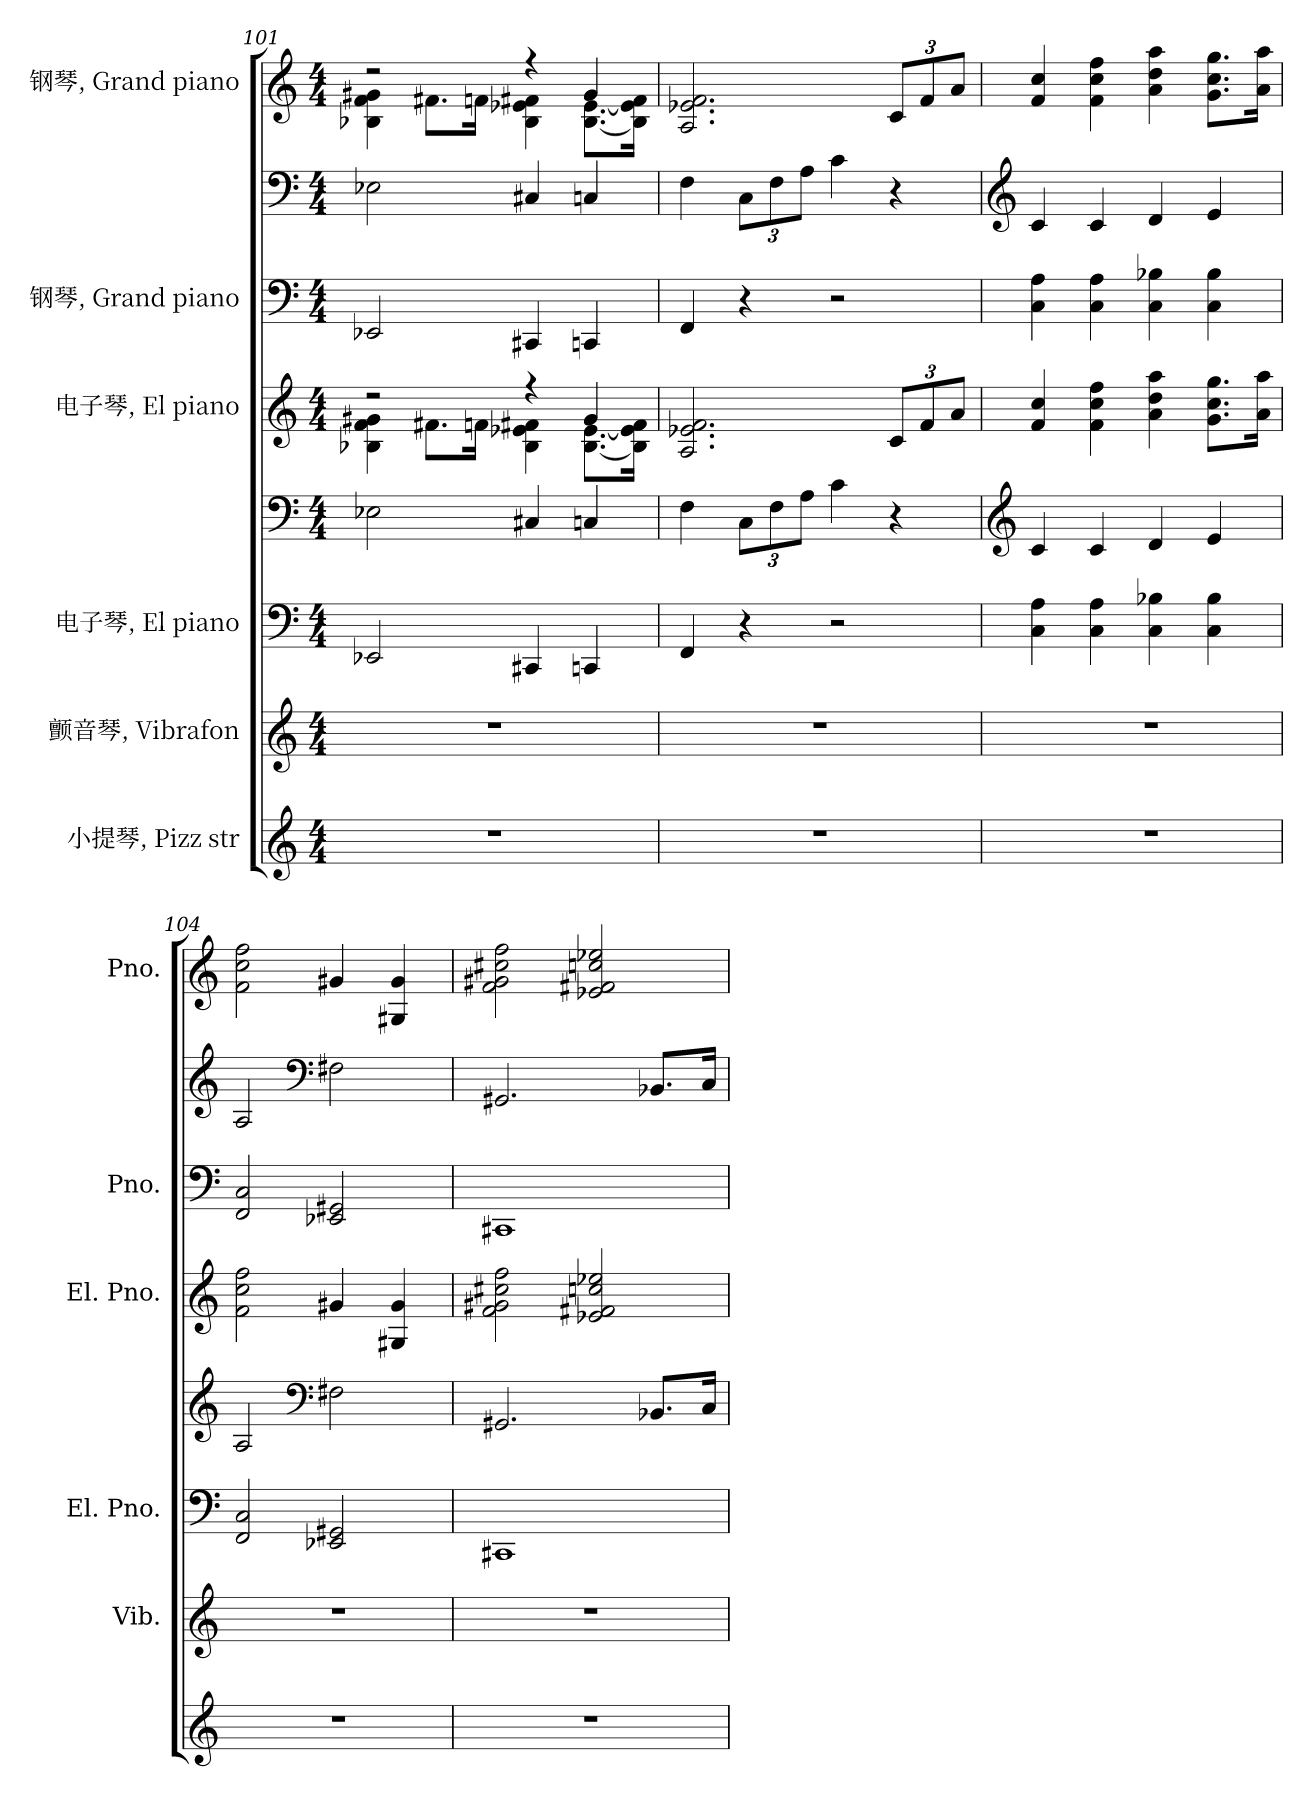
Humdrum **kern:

**kern	**kern	**kern	**kern	**kern	**kern	**kern	**kern
*part6	*part5	*part4	*part4	*part3	*part2	*part2	*part1
*staff8	*staff7	*staff6	*staff5	*staff4	*staff3	*staff2	*staff1
*I"小提琴, Pizz str	*I"颤音琴, Vibrafon	*I"电子琴, El piano	*	*I"电子琴, El piano	*I"钢琴, Grand piano	*	*I"钢琴, Grand piano
*	*I'Vib.	*I'El. Pno.	*	*I'El. Pno.	*I'Pno.	*	*I'Pno.
!!LO:PB:g=z
*clefG2	*clefG2	*clefF4	*clefF4	*clefG2	*clefF4	*clefF4	*clefG2
*k[]	*k[]	*k[]	*k[]	*k[]	*k[]	*k[]	*k[]
*M4/4	*M4/4	*M4/4	*M4/4	*M4/4	*M4/4	*M4/4	*M4/4
=101	=101	=101	=101	=101	=101	=101	=101
*	*	*	*	*^	*	*	*^
1r	1r	2EE-X/	2E-X\	2r	4B-X\ 4f\ 4g#X\	2EE-X/	2E-X\	2r	4B-X\ 4f\ 4g#X\
.	.	.	.	.	8.f#X\L	.	.	.	8.f#X\L
.	.	.	.	.	16fn\Jk	.	.	.	16fn\Jk
.	.	4CC#X/	4C#X/	4r	4B-\ 4e-X\ 4f#X\	4CC#X/	4C#X/	4r	4B-\ 4e-X\ 4f#X\
.	.	4CCn/	4Cn/	4g#/	[8.B-\ [8.e-\L	4CCn/	4Cn/	4g#/	[8.B-\ [8.e-\L
.	.	.	.	.	16B-\] 16e-\] 16f#\Jk	.	.	.	16B-\] 16e-\] 16f#\Jk
*	*	*	*	*v	*v	*	*	*v	*v
=102	=102	=102	=102	=102	=102	=102	=102
1r	1r	4FF/	4F\	2.A/ 2.e-X/ 2.f/	4FF/	4F\	2.A/ 2.e-X/ 2.f/
*	*	*	*Xbrackettup	*	*	*Xbrackettup	*
.	.	4r	12C\L	.	4r	12C\L	.
.	.	.	12F\	.	.	12F\	.
.	.	.	12A\J	.	.	12A\J	.
.	.	2r	4c\	.	2r	4c\	.
*	*	*	*	*Xbrackettup	*	*	*Xbrackettup
.	.	.	4r	12c/L	.	4r	12c/L
.	.	.	.	12f/	.	.	12f/
.	.	.	.	12a/J	.	.	12a/J
=103	=103	=103	=103	=103	=103	=103	=103
*	*	*	*clefG2	*	*	*clefG2	*
1r	1r	4C\ 4A\	4c/	4f/ 4cc/	4C\ 4A\	4c/	4f/ 4cc/
.	.	4C\ 4A\	4c/	4f\ 4cc\ 4ff\	4C\ 4A\	4c/	4f\ 4cc\ 4ff\
.	.	4C\ 4B-X\	4d/	4a\ 4dd\ 4aa\	4C\ 4B-X\	4d/	4a\ 4dd\ 4aa\
.	.	4C\ 4B-\	4e/	8.g\ 8.cc\ 8.gg\L	4C\ 4B-\	4e/	8.g\ 8.cc\ 8.gg\L
.	.	.	.	16a\ 16aa\Jk	.	.	16a\ 16aa\Jk
=104	=104	=104	=104	=104	=104	=104	=104
1r	1r	2FF/ 2C/	2A/	2f\ 2cc\ 2ff\	2FF/ 2C/	2A/	2f\ 2cc\ 2ff\
*	*	*	*clefF4	*	*	*clefF4	*
.	.	2EE-X/ 2GG#X/	2F#X\	4g#X/	2EE-X/ 2GG#X/	2F#X\	4g#X/
.	.	.	.	4G#X/ 4g#/	.	.	4G#X/ 4g#/
!!LO:PB:g=z
=105	=105	=105	=105	=105	=105	=105	=105
1r	1r	1CC#X	2.GG#X/	2f\ 2g#X\ 2cc#X\ 2ff\	1CC#X	2.GG#X/	2f\ 2g#X\ 2cc#X\ 2ff\
.	.	.	.	2e-X/ 2f#X/ 2ccn/ 2ee-X/	.	.	2e-X/ 2f#X/ 2ccn/ 2ee-X/
.	.	.	8.BB-X/L	.	.	8.BB-X/L	.
.	.	.	16C/Jk	.	.	16C/Jk	.
=	=	=	=	=	=	=	=
*-	*-	*-	*-	*-	*-	*-	*-
